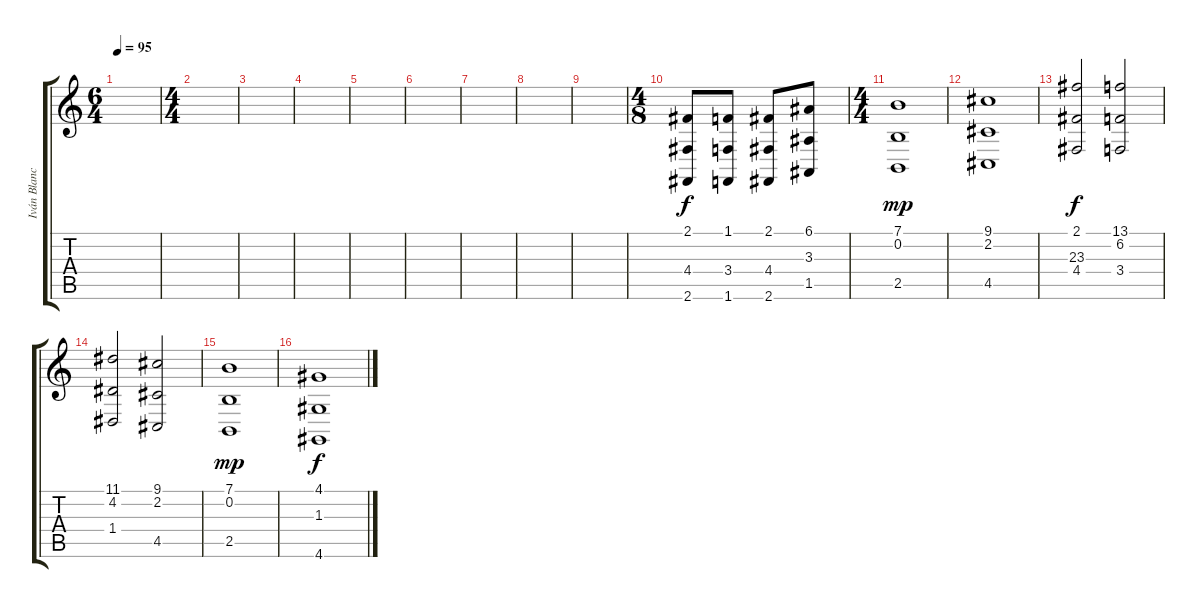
\track ("Iván Blanco (Teclado)" "Iván Blanc") {instrument synthstrings2}
\staff {score tabs}
\tuning (E4 B3 G3 D3 A2 E2) {hide}
\ts (6 4)
\tempo 95
\clef g2
\ks c
|
\ts (4 4)
|
|
|
|
|
|
|
|
\ts (4 8)
(2.1 4.4 2.6).8{instrument stringensemble1} (1.1 3.4 1.6).8 (2.1 4.4 2.6).8 (6.1 3.3 1.5).8 |
\ts (4 4)
(7.1 0.2 2.5).1{dy mp} |
(9.1 2.2 4.5).1 |
(2.1 23.3 4.4).2{dy f} (13.1 6.2 3.4).2 |
(11.1 4.2 1.4).2 (9.1 2.2 4.5).2 |
(7.1 0.2 2.5).1{dy mp} |
(4.1 1.3 4.6).1{dy f}
